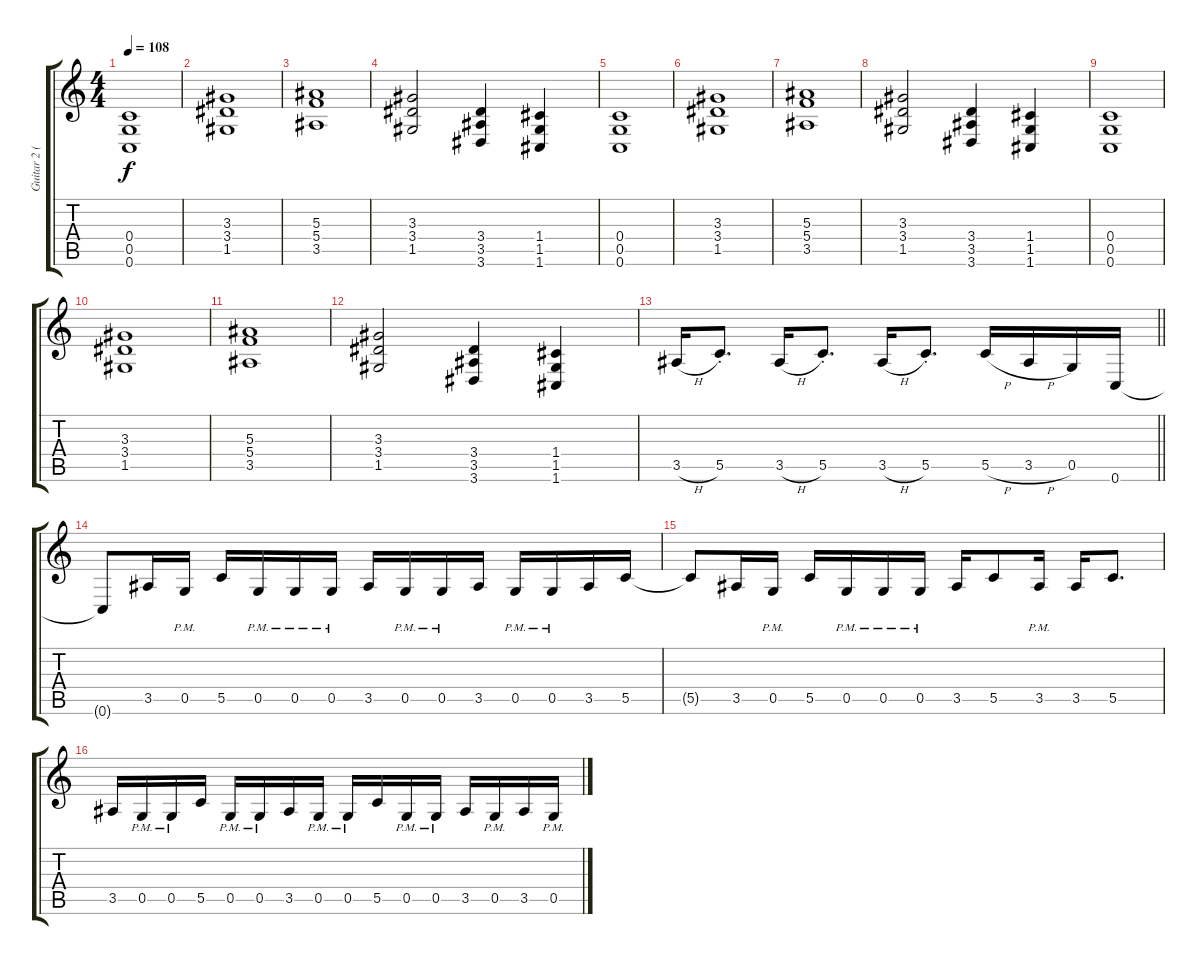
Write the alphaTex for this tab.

\track ("Guitar 2 (Distorted- Padget)" "Guitar 2 (") {instrument distortionguitar}
\staff {score tabs}
\tuning (D4 A3 F3 C3 G2 C2) {hide}
\ts (4 4)
\tempo 108
\clef g2
\ks c
(0.4 0.5 0.6).1{dy f} |
(3.3 3.4 1.5).1 |
(5.3 5.4 3.5).1 |
(3.3 3.4 1.5).2 (3.4 3.5 3.6).4 (1.4 1.5 1.6).4 |
(0.4 0.5 0.6).1 |
(3.3 3.4 1.5).1 |
(5.3 5.4 3.5).1 |
(3.3 3.4 1.5).2 (3.4 3.5 3.6).4 (1.4 1.5 1.6).4 |
(0.4 0.5 0.6).1 |
(3.3 3.4 1.5).1 |
(5.3 5.4 3.5).1 |
(3.3 3.4 1.5).2 (3.4 3.5 3.6).4 (1.4 1.5 1.6).4 |
\barLineRight lightlight
3.5{h}.16 5.5{st}.8{d} 3.5{h}.16 5.5{st}.8{d} 3.5{h}.16 5.5{st}.8{d} 5.5{h}.16 3.5{h}.16 0.5.16 0.6.16 |
0.6{t}.8 3.5.16 0.5{pm}.16 5.5.16 0.5{pm}.16 0.5{pm}.16 0.5{pm}.16 3.5.16 0.5{pm}.16 0.5{pm}.16 3.5.16 0.5{pm}.16 0.5{pm}.16 3.5.16 5.5.16 |
5.5{t}.8 3.5.16 0.5{pm}.16 5.5.16 0.5{pm}.16 0.5{pm}.16 0.5{pm}.16 3.5.16 5.5.8 3.5{pm}.16 3.5.16 5.5.8{d} |
3.5.16 0.5{pm}.16 0.5{pm}.16 5.5.16 0.5{pm}.16 0.5{pm}.16 3.5.16 0.5{pm}.16 0.5{pm}.16 5.5.16 0.5{pm}.16 0.5{pm}.16 3.5.16 0.5{pm}.16 3.5.16 0.5{pm}.16
